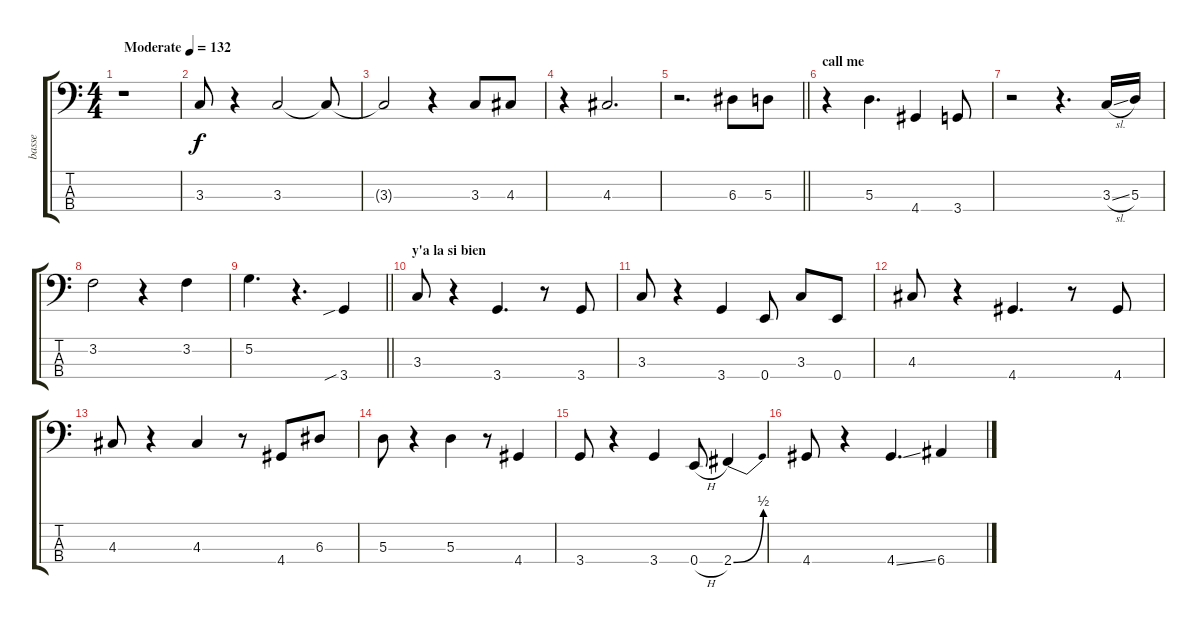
\track ("basse" "basse") {instrument electricbassfinger}
\staff {score tabs}
\tuning (G2 D2 A1 E1) {hide}
\ts (4 4)
\tempo (132 "Moderate")
\clef f4
\ks c
r.1{dy f instrument electricbassfinger} |
3.3.8 r.4 3.3.2 3.3{t}.8 |
3.3{t}.2 r.4 3.3.8 4.3.8 |
r.4 4.3.2{d} |
\barLineRight lightlight
r.2{d} 6.3.8 5.3.8 |
\section ("" "call me")
r.4 5.3.4{d} 4.4.4 3.4.8 |
r.2 r.4{d} 3.3{sl}.16 5.3.16 |
3.2.2 r.4 3.2.4 |
\barLineRight lightlight
5.2.4{d} r.4{d} 3.4{sib}.4 |
\section ("" "y'a la si bien")
3.3.8 r.4 3.4.4{d} r.8 3.4.8 |
3.3.8 r.4 3.4.4 0.4.8 3.3.8 0.4.8 |
4.3.8 r.4 4.4.4{d} r.8 4.4.8 |
4.3.8 r.4 4.3.4 r.8 4.4.8 6.3.8 |
5.3.8 r.4 5.3.4 r.8 4.4.4 |
3.4.8 r.4 3.4.4 0.4{h}.8 2.4{be (bend 0 0 60 2)}.4 |
4.4.8 r.4 4.4{ss}.4{d} 6.4{ss}.4
